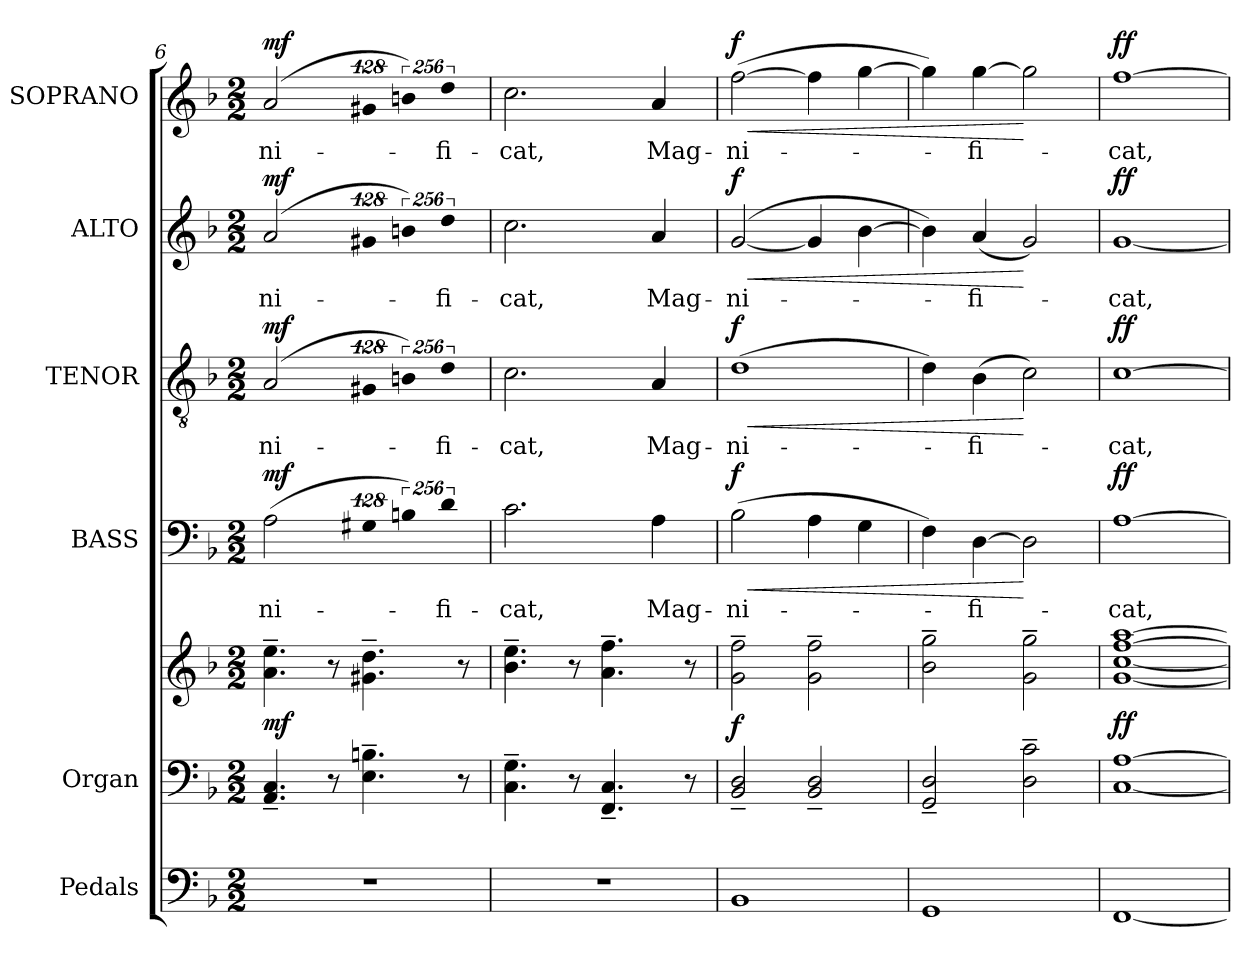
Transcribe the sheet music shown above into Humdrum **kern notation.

**kern	**kern	**kern	**dynam	**kern	**text	**dynam	**kern	**text	**dynam	**kern	**text	**dynam	**kern	**text	**dynam
*part6	*part5	*part5	*part5	*part4	*part4	*part4	*part3	*part3	*part3	*part2	*part2	*part2	*part1	*part1	*part1
*staff7	*staff6	*staff5	*staff5/6	*staff4	*staff4	*staff4	*staff3	*staff3	*staff3	*staff2	*staff2	*staff2	*staff1	*staff1	*staff1
*I"Pedals	*I"Organ	*	*	*I"BASS	*	*	*I"TENOR	*	*	*I"ALTO	*	*	*I"SOPRANO	*	*
*I'Ped.	*I'Org.	*	*	*I'B.	*	*	*I'T.	*	*	*I'A.	*	*	*I'S.	*	*
*clefF4	*clefF4	*clefG2	*	*clefF4	*	*	*clefGv2	*	*	*clefG2	*	*	*clefG2	*	*
*	*	*	*	*	*	*	*ITrd7c12	*	*	*	*	*	*	*	*
*k[b-]	*k[b-]	*k[b-]	*	*k[b-]	*	*	*k[b-]	*	*	*k[b-]	*	*	*k[b-]	*	*
*F:	*F:	*F:	*	*F:	*	*	*F:	*	*	*F:	*	*	*F:	*	*
*M2/2	*M2/2	*M2/2	*	*M2/2	*	*	*M2/2	*	*	*M2/2	*	*	*M2/2	*	*
=6	=6	=6	=6	=6	=6	=6	=6	=6	=6	=6	=6	=6	=6	=6	=6
!	!	!	!	!	!LO:LY:b:color=#000000	!	!	!	!	!	!	!	!	!	!
!	!	!	!	!	!	!	!	!LO:LY:b:color=#000000	!	!	!	!	!	!	!
!	!	!	!	!	!	!	!	!	!	!	!LO:LY:b:color=#000000	!	!	!	!
!	!	!	!	!	!	!	!	!	!	!	!	!	!	!LO:LY:b:color=#000000	!
1r	4.AAi/~ 4.Ci~	4.ai\~ 4.eei~	mf	(2Ai\	-ni-	mf	(2AAi/	-ni-	mf	(2ai/	-ni-	mf	(2ai/	-ni-	mf
.	8r	8r	.	.	.	.	.	.	.	.	.	.	.	.	.
!	!	!	!	!LO:N:vis=4	!	!	!LO:N:vis=4	!	!	!LO:N:vis=4	!	!	!LO:N:vis=4	!	!
.	4.Ei\~ 4.Bni~	4.g#Xi\~ 4.ddi~	.	512%85G#Xi\	.	.	512%85GG#Xi/	.	.	512%85g#Xi/	.	.	512%85g#Xi/	.	.
!	!	!	!	!LO:N:vis=4	!	!	!LO:N:vis=4	!	!	!LO:N:vis=4	!	!	!LO:N:vis=4	!	!
.	.	.	.	1024%171Bni\)	.	.	1024%171BBni\)	.	.	1024%171bni\)	.	.	1024%171bni\)	.	.
!	!	!	!	!LO:N:vis=4	!	!	!	!	!	!	!	!	!	!	!
!	!	!	!	!	!LO:LY:b:color=#000000	!	!LO:N:vis=4	!	!	!	!	!	!	!	!
!	!	!	!	!	!	!	!	!LO:LY:b:color=#000000	!	!LO:N:vis=4	!	!	!	!	!
!	!	!	!	!	!	!	!	!	!	!	!LO:LY:b:color=#000000	!	!LO:N:vis=4	!	!
!	!	!	!	!	!	!	!	!	!	!	!	!	!	!LO:LY:b:color=#000000	!
.	.	.	.	1024%171di\	-fi-	.	1024%171Di\	-fi-	.	1024%171ddi\	-fi-	.	1024%171ddi\	-fi-	.
.	8r	8r	.	.	.	.	.	.	.	.	.	.	.	.	.
!!LO:LB:g=z
=7	=7	=7	=7	=7	=7	=7	=7	=7	=7	=7	=7	=7	=7	=7	=7
!	!	!	!	!	!LO:LY:b:color=#000000	!	!	!	!	!	!	!	!	!	!
!	!	!	!	!	!	!	!	!LO:LY:b:color=#000000	!	!	!	!	!	!	!
!	!	!	!	!	!	!	!	!	!	!	!LO:LY:b:color=#000000	!	!	!	!
!	!	!	!	!	!	!	!	!	!	!	!	!	!	!LO:LY:b:color=#000000	!
1r	4.Ci\~ 4.Gi~	4.b-i\~ 4.eei~	.	2.ci\	-cat,	.	2.Ci\	-cat,	.	2.cci\	-cat,	.	2.cci\	-cat,	.
.	8r	8r	.	.	.	.	.	.	.	.	.	.	.	.	.
.	4.FFi/~ 4.Ci~	4.ai\~ 4.ffi~	.	.	.	.	.	.	.	.	.	.	.	.	.
!	!	!	!	!	!LO:LY:b:color=#000000	!	!	!	!	!	!	!	!	!	!
!	!	!	!	!	!	!	!	!LO:LY:b:color=#000000	!	!	!	!	!	!	!
!	!	!	!	!	!	!	!	!	!	!	!LO:LY:b:color=#000000	!	!	!	!
!	!	!	!	!	!	!	!	!	!	!	!	!	!	!LO:LY:b:color=#000000	!
.	.	.	.	4Ai\	Mag-	.	4AAi/	Mag-	.	4ai/	Mag-	.	4ai/	Mag-	.
.	8r	8r	.	.	.	.	.	.	.	.	.	.	.	.	.
=8	=8	=8	=8	=8	=8	=8	=8	=8	=8	=8	=8	=8	=8	=8	=8
!	!	!	!	!	!LO:LY:b:color=#000000	!LO:HP:b	!	!	!	!	!	!	!	!	!
!	!	!	!	!	!	!	!	!LO:LY:b:color=#000000	!LO:HP:b	!	!	!	!	!	!
!	!	!	!	!	!	!	!	!	!	!	!LO:LY:b:color=#000000	!LO:HP:b	!	!	!
!	!	!	!	!	!	!	!	!	!	!	!	!	!	!LO:LY:b:color=#000000	!LO:HP:b
1BB-i	2BB-i/~ 2Di~	2gi\~ 2ffi~	f	(2B-i\	-ni-	< f	(1Di	-ni-	< f	([<2gi/	-ni-	< f	([>2ffi\	-ni-	< f
.	2BB-i/~ 2Di~	2gi\~ 2ffi~	.	4Ai\	.	.	.	.	.	4gi/]	.	.	4ffi\]	.	.
.	.	.	.	4Gi\	.	.	.	.	.	[>4b-i\	.	.	[>4ggi\	.	.
=9	=9	=9	=9	=9	=9	=9	=9	=9	=9	=9	=9	=9	=9	=9	=9
1GGi	2GGi/~ 2Di~	2b-i\~ 2ggi~	.	4Fi\)	.	.	4Di\)	.	.	4b-i\])	.	.	4ggi\])	.	.
!	!	!	!	!	!LO:LY:b:color=#000000	!	!	!	!	!	!	!	!	!	!
!	!	!	!	!	!	!	!	!LO:LY:b:color=#000000	!	!	!	!	!	!	!
!	!	!	!	!	!	!	!	!	!	!	!LO:LY:b:color=#000000	!	!	!	!
!	!	!	!	!	!	!	!	!	!	!	!	!	!	!LO:LY:b:color=#000000	!
.	.	.	.	[>4Di\	-fi-	.	(4BB-i\	-fi-	.	(4ai/	-fi-	.	[>4ggi\	-fi-	.
.	2Di\~ 2ci~	2gi\~ 2ggi~	.	2Di\]	.	[	2Ci\)	.	[	2gi/)	.	[	2ggi\]	.	[
=10	=10	=10	=10	=10	=10	=10	=10	=10	=10	=10	=10	=10	=10	=10	=10
!	!	!	!	!	!LO:LY:b:color=#000000	!	!	!	!	!	!	!	!	!	!
!	!	!	!	!	!	!	!	!LO:LY:b:color=#000000	!	!	!	!	!	!	!
!	!	!	!	!	!	!	!	!	!	!	!LO:LY:b:color=#000000	!	!	!	!
!	!	!	!	!	!	!	!	!	!	!	!	!	!	!LO:LY:b:color=#000000	!
[<1FFi	[<1Ci [>1Ai	[<1gi [<1cci [>1ffi [>1aai	ff	[>1Ai	-cat,	ff	[>1Ci	-cat,	ff	[<1gi	-cat,	ff	[>1ffi	-cat,	ff
=	=	=	=	=	=	=	=	=	=	=	=	=	=	=	=
*-	*-	*-	*-	*-	*-	*-	*-	*-	*-	*-	*-	*-	*-	*-	*-
